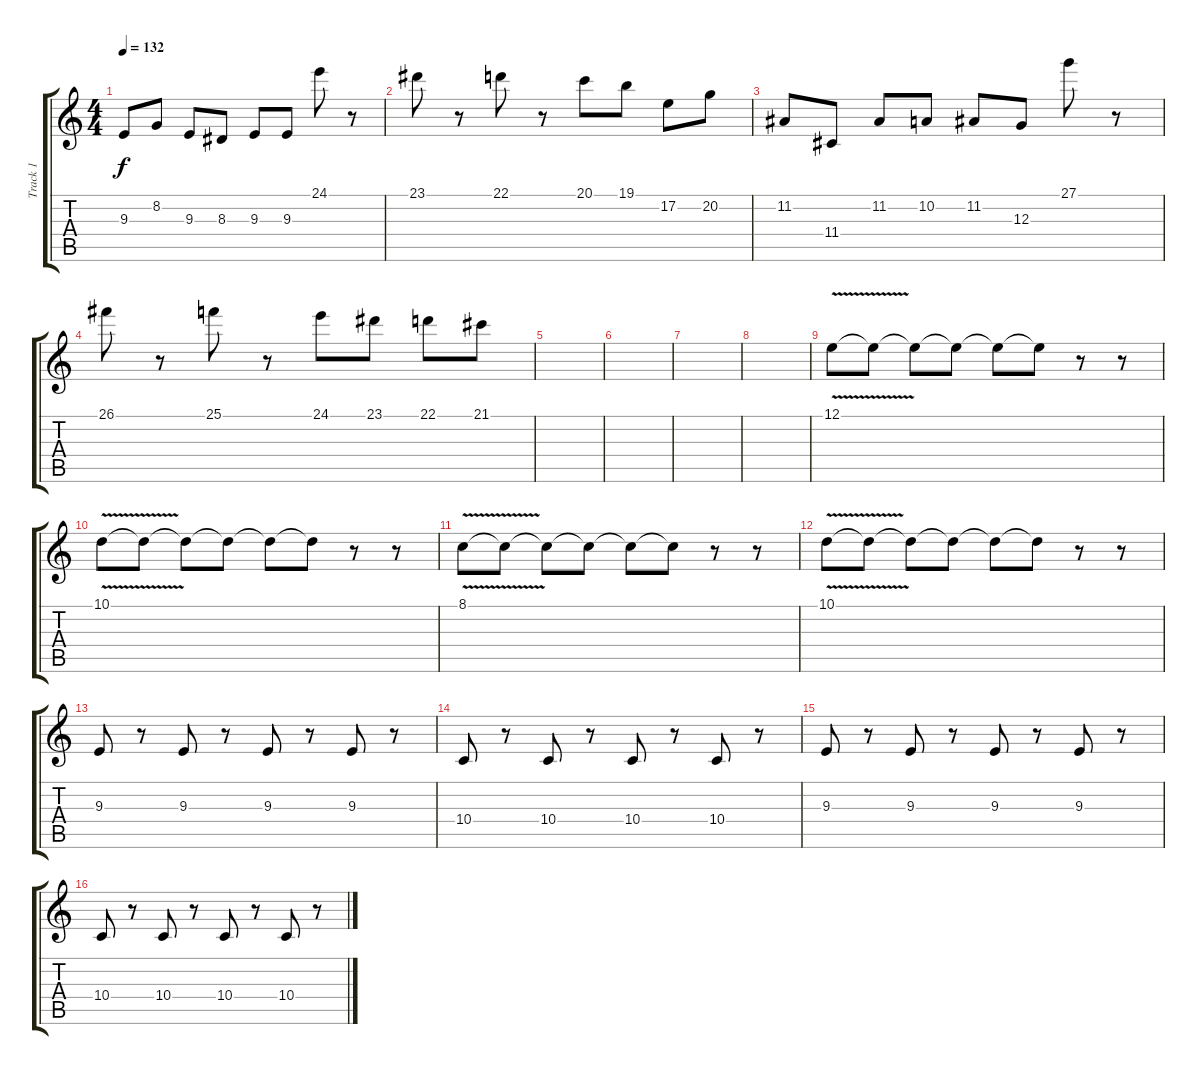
\track ("Track 1" "Track 1") {instrument lead5charang}
\staff {score tabs}
\tuning (E4 B3 G3 D3 A2 E2) {hide}
\ts (4 4)
\tempo 132
\clef g2
\ks c
9.3.8{dy f} 8.2.8 9.3.8 8.3.8 9.3.8 9.3.8 24.1.8 r.8 |
23.1.8 r.8 22.1.8 r.8 20.1.8 19.1.8 17.2.8 20.2.8 |
11.2.8 11.4.8 11.2.8 10.2.8 11.2.8 12.3.8 27.1.8 r.8 |
26.1.8 r.8 25.1.8 r.8 24.1.8 23.1.8 22.1.8 21.1.8 |
|
|
|
|
12.1{v}.8{volume 13} 12.1{t}.8 12.1{t}.8 12.1{t}.8 12.1{t}.8 12.1{t}.8 r.8 r.8{volume 16} |
10.1{v}.8{volume 13} 10.1{t}.8 10.1{t}.8 10.1{t}.8 10.1{t}.8 10.1{t}.8 r.8 r.8{volume 16} |
8.1{v}.8{volume 13} 8.1{t}.8 8.1{t}.8 8.1{t}.8 8.1{t}.8 8.1{t}.8 r.8 r.8{volume 16} |
10.1{v}.8{volume 13} 10.1{t}.8 10.1{t}.8 10.1{t}.8 10.1{t}.8 10.1{t}.8 r.8 r.8{volume 16} |
9.3.8 r.8 9.3.8 r.8 9.3.8 r.8 9.3.8 r.8 |
10.4.8 r.8 10.4.8 r.8 10.4.8 r.8 10.4.8 r.8 |
9.3.8 r.8 9.3.8 r.8 9.3.8 r.8 9.3.8 r.8 |
10.4.8 r.8 10.4.8 r.8 10.4.8 r.8 10.4.8 r.8
